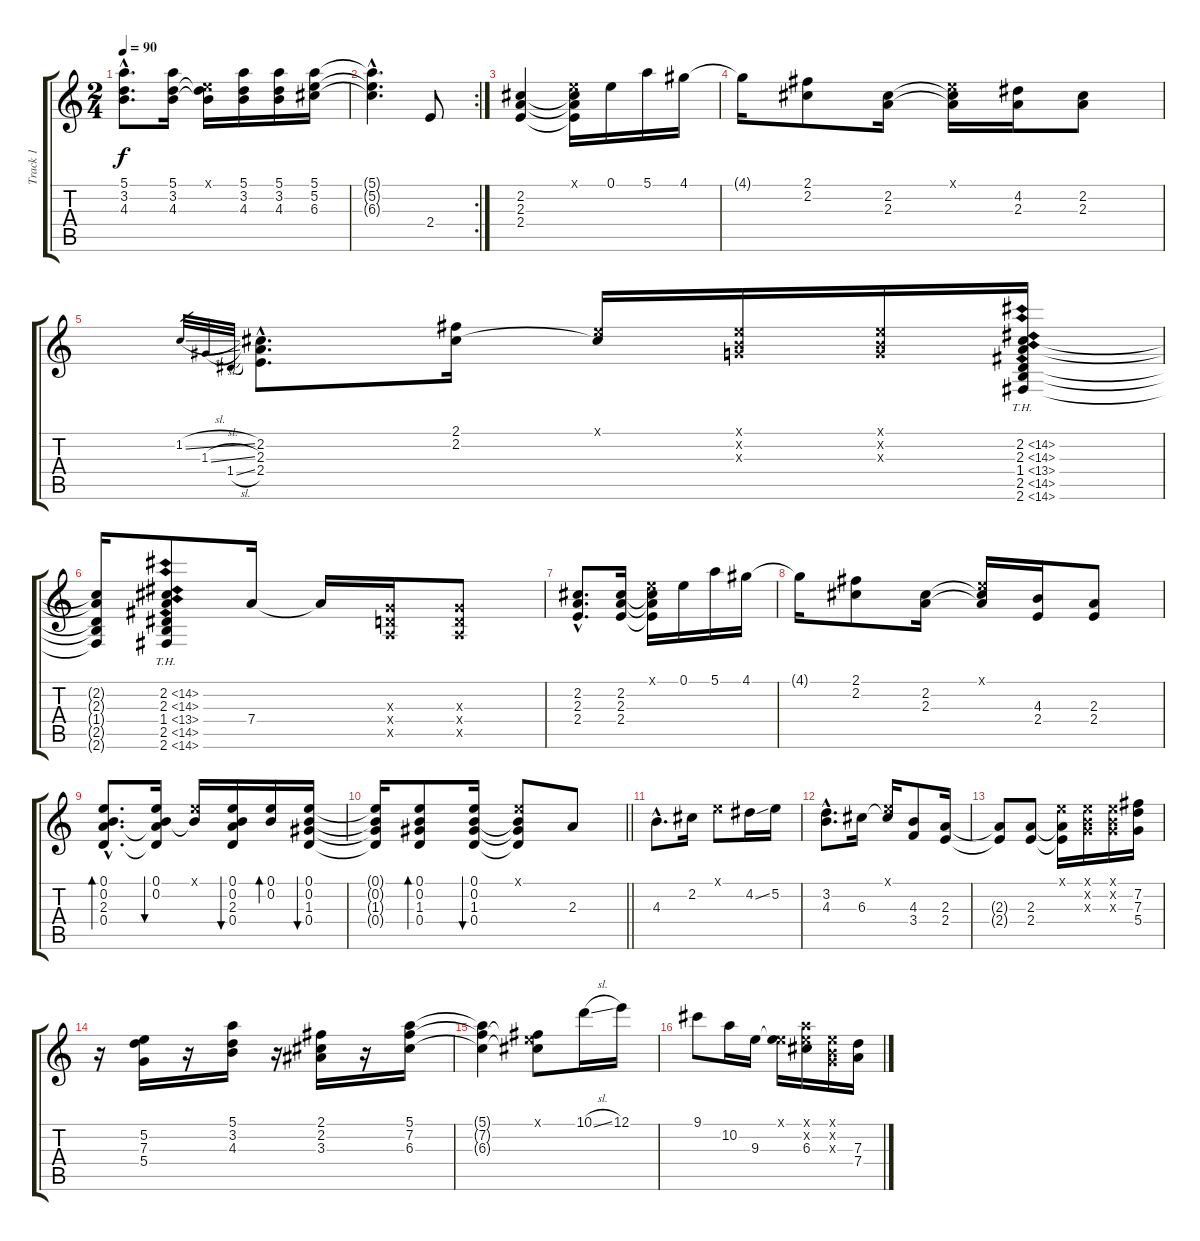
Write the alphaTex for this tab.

\track ("Track 1" "Track 1") {instrument acousticguitarsteel}
\staff {score tabs}
\tuning (E4 B3 G3 D3 A2 E2) {hide}
\ts (2 4)
\tempo 90
\clef g2
\ks c
(5.1{hac} 3.2{hac} 4.3{hac}).8{d dy f} (5.1 3.2 4.3).16 (0.1{x} 3.2{t} 4.3{t}).16 (5.1 3.2 4.3).16 (5.1 3.2 4.3).16 (5.1 5.2 6.3).16 |
\rc 2
(5.1{hac t} 5.2{hac t} 6.3{hac t}).4{d} 2.4.8 |
(2.2 2.3 2.4).4 (0.1{x} 2.2{t} 2.3{t} 2.4{t}).16 0.1.16 5.1.16 4.1.16 |
4.1{t}.16 (2.1 2.2).8 (2.2 2.3).16 (0.1{x} 2.2{t} 2.3{t}).16 (4.2 2.3).16 (2.2 2.3).8 |
1.2{sl}.32{gr} 1.3{sl}.32{gr} 1.4{sl}.32{gr} (2.2{hac} 2.3{hac} 2.4{hac}).8{d} (2.1 2.2).16 (0.1{x} 2.2{t}).16 (0.1{x} 0.2{x} 0.3{x}).16 (0.1{x} 0.2{x} 0.3{x}).16 (2.2{th 12} 2.3{th 12} 1.4{th 12} 2.5{th 12} 2.6{th 12}).16 |
(2.2{t} 2.3{t} 1.4{t} 2.5{t} 2.6{t}).16 (2.2{th 12} 2.3{th 12} 1.4{th 12} 2.5{th 12} 2.6{th 12}).8 7.4.16 7.4{t}.16 (0.3{x} 0.4{x} 0.5{x}).16 (0.3{x} 0.4{x} 0.5{x}).8 |
(2.2{hac} 2.3{hac} 2.4{hac}).8{d} (2.2 2.3 2.4).16 (0.1{x} 2.2{t} 2.3{t} 2.4{t}).16 0.1.16 5.1.16 4.1.16 |
4.1{t}.16 (2.1 2.2).8 (2.2 2.3).16 (0.1{x} 2.2{t} 2.3{t}).16 (4.3 2.4).16 (2.3 2.4).8 |
(0.1{hac} 0.2{hac} 2.3{hac} 0.4{hac}).8{d bd 30} (0.1 0.2 2.3{t} 0.4{t}).16{bu 30} (0.1{x} 0.2{t}).16 (0.1 0.2 2.3 0.4).16{bu 30} (0.1 0.2).16{bd 30} (0.1 0.2 1.3 0.4).16{bu 30} |
\barLineRight lightlight
(0.1{t} 0.2{t} 1.3{t} 0.4{t}).16 (0.1 0.2 1.3 0.4).8{bd 30} (0.1 0.2 1.3 0.4).16{bu 30} (0.1{x} 0.2{t} 1.3{t} 0.4{t}).8 2.3.8 |
4.3{hac}.8{d} 2.2.16 0.1{x}.8 4.2{ss}.16 5.2.16 |
(3.2{hac} 4.3{hac}).8{d} 6.3.16 (0.1{x} 6.3{t}).16 (4.3 3.4).8 (2.3 2.4).16 |
(2.3{t} 2.4{t}).8 (2.3 2.4).8 (0.1{x} 2.3{t} 2.4{t}).16 (0.1{x} 0.2{x} 0.3{x}).16 (0.1{x} 0.2{x} 0.3{x}).16 (7.2 7.3 5.4).16 |
r.16 (5.2 7.3 5.4).16 r.16 (5.1 3.2 4.3).16 r.16 (2.1 2.2 3.3).16 r.16 (5.1 7.2 6.3).16 |
(5.1{t} 7.2{t} 6.3{t}).4 (0.1{x} 7.2{t} 6.3{t}).8 10.1{sl}.16 12.1.16 |
9.1.8 10.2.16 9.3.16 (0.1{x} 9.3{t}).16 (0.1{x} 10.2{x} 6.3).16 (0.1{x} 0.2{x} 0.3{x}).16 (7.3 7.4).16
